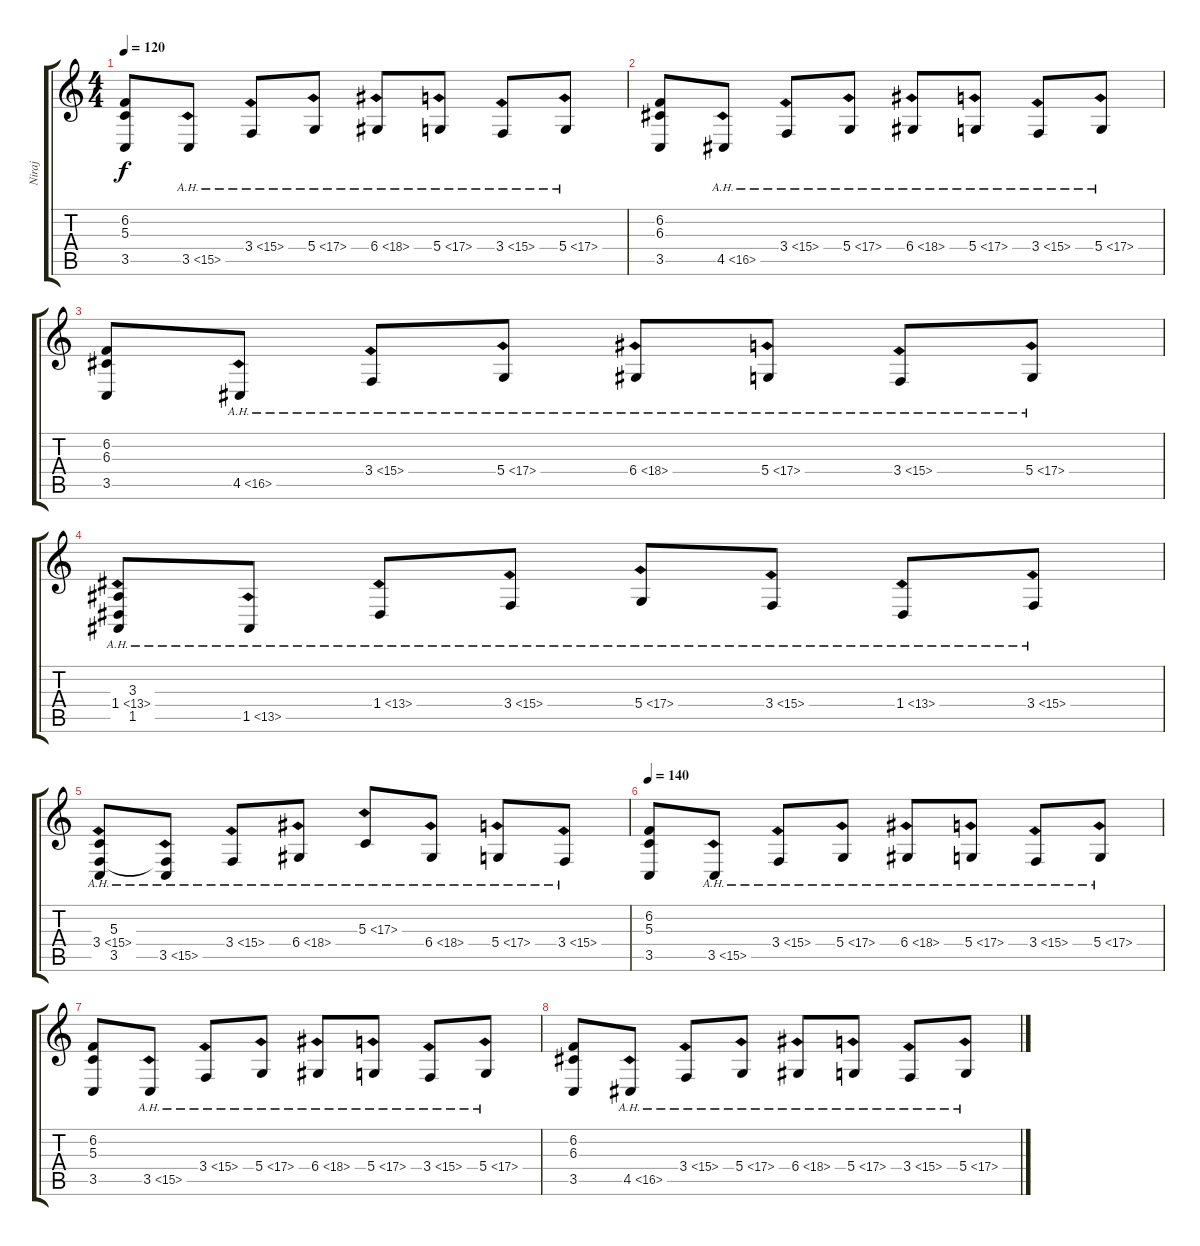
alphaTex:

\track ("Niraj" "Niraj") {instrument acousticgrandpiano}
\staff {score tabs}
\tuning (E4 B3 G3 D3 A2 D2) {hide}
\ts (4 4)
\tempo 120
\clef g2
\ks c
(6.2 5.3 3.5).8{dy f} 3.5{ah 12}.8 3.4{ah 12}.8 5.4{ah 12}.8 6.4{ah 12}.8 5.4{ah 12}.8 3.4{ah 12}.8 5.4{ah 12}.8 |
(6.2 6.3 3.5).8 4.5{ah 12}.8 3.4{ah 12}.8 5.4{ah 12}.8 6.4{ah 12}.8 5.4{ah 12}.8 3.4{ah 12}.8 5.4{ah 12}.8 |
(6.2 6.3 3.5).8 4.5{ah 12}.8 3.4{ah 12}.8 5.4{ah 12}.8 6.4{ah 12}.8 5.4{ah 12}.8 3.4{ah 12}.8 5.4{ah 12}.8 |
(3.3 1.4{ah 12} 1.5).8 1.5{ah 12}.8 1.4{ah 12}.8 3.4{ah 12}.8 5.4{ah 12}.8 3.4{ah 12}.8 1.4{ah 12}.8 3.4{ah 12}.8 |
(5.3 3.4{ah 12} 3.5).8 (3.4{t} 3.5{ah 12}).8 3.4{ah 12}.8 6.4{ah 12}.8 5.3{ah 12}.8 6.4{ah 12}.8 5.4{ah 12}.8 3.4{ah 12}.8 |
\tempo 140
(6.2 5.3 3.5).8{instrument acousticgrandpiano} 3.5{ah 12}.8 3.4{ah 12}.8 5.4{ah 12}.8 6.4{ah 12}.8 5.4{ah 12}.8 3.4{ah 12}.8 5.4{ah 12}.8 |
(6.2 5.3 3.5).8 3.5{ah 12}.8 3.4{ah 12}.8 5.4{ah 12}.8 6.4{ah 12}.8 5.4{ah 12}.8 3.4{ah 12}.8 5.4{ah 12}.8 |
(6.2 6.3 3.5).8 4.5{ah 12}.8 3.4{ah 12}.8 5.4{ah 12}.8 6.4{ah 12}.8 5.4{ah 12}.8 3.4{ah 12}.8 5.4{ah 12}.8
